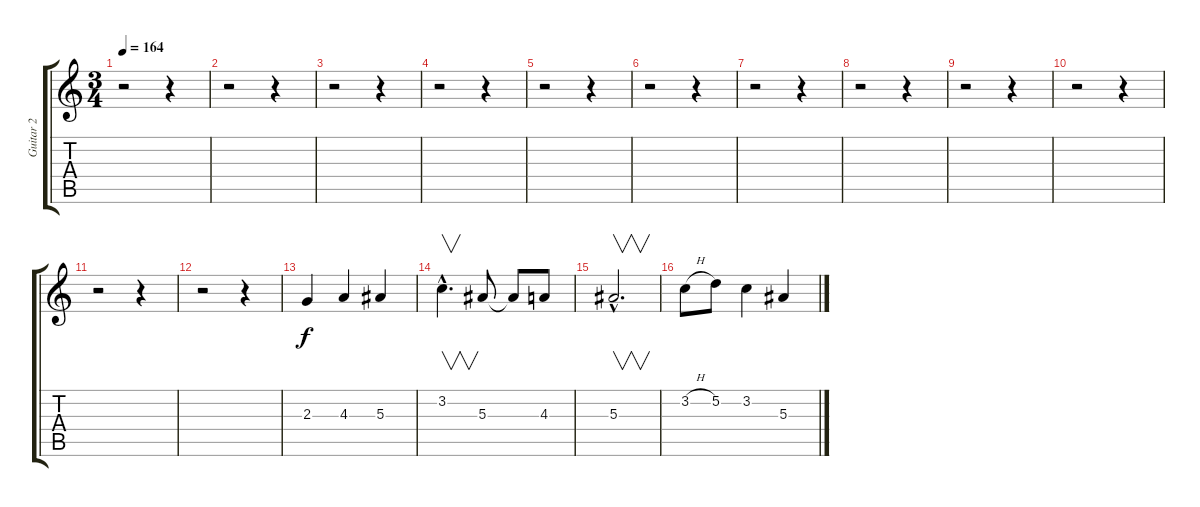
\track ("Guitar 2" "Guitar 2") {instrument distortionguitar}
\staff {score tabs}
\tuning (D4 A3 F3 C3 G2 D2) {hide}
\ts (3 4)
\tempo 164
\clef g2
\ks c
r.2{dy f} r.4 |
r.2 r.4 |
r.2 r.4 |
r.2 r.4 |
r.2 r.4 |
r.2 r.4 |
r.2 r.4 |
r.2 r.4 |
r.2 r.4 |
r.2 r.4 |
r.2 r.4 |
r.2 r.4 |
2.3.4 4.3.4 5.3.4 |
3.2{hac}.4{v d} 5.3.8 5.3{t}.8 4.3.8 |
5.3{hac}.2{v d} |
3.2{h}.8 5.2.8 3.2.4 5.3.4
